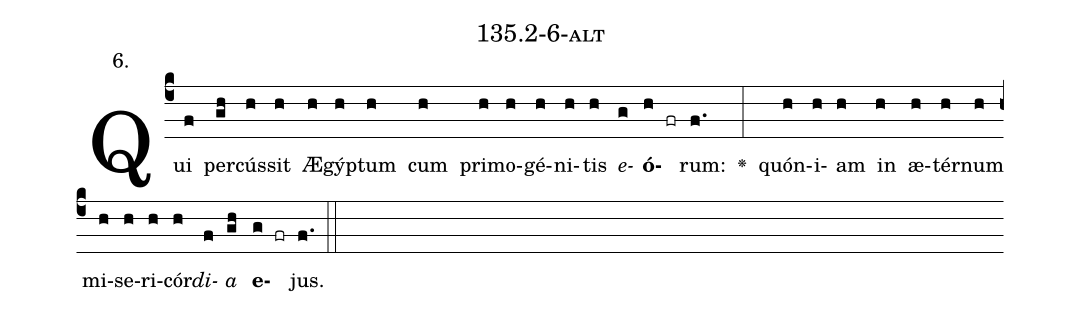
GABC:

name: 135.2-6-alt;
annotation: 6.;
%%
(c4)Qui(f) per(gh)cús(h)sit(h) Æ(h)gýp(h)tum(h) cum(h) pri(h)mo(h)gé(h)ni(h)tis(h) <i>e</i>(g)<b>ó</b>(h fr)rum:(f.) <v>\greheightstar</v>(:) quón(h)i(h)am(h) in(h) æ(h)tér(h)num(h) mi(h)se(h)ri(h)cór(h)<i>di</i>(f)<i>a</i>(gh) <b>e</b>(g fr)jus.(f.) (::)


%E(h) u(h) o(f) u(gh) a(g) e.(f.) (::)
